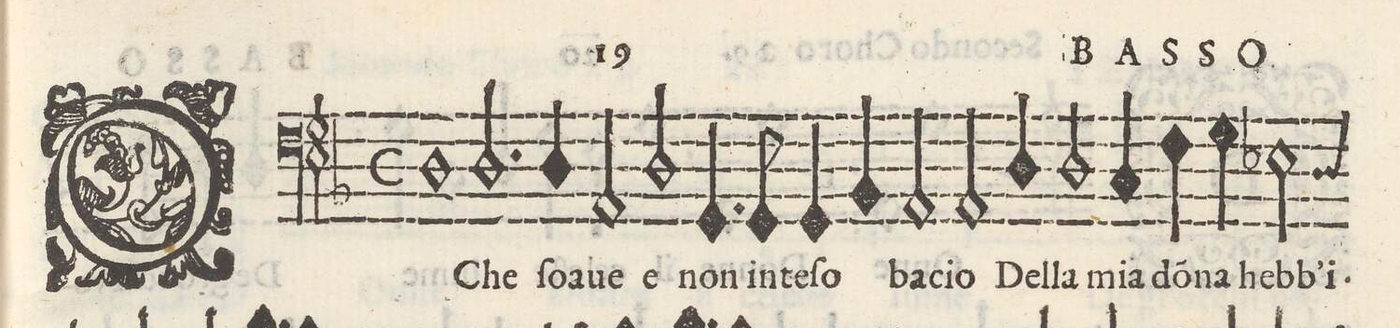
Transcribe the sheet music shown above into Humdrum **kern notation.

**kern	**text
*I"BASSO	*
*clefF4	*
*k[b-]	*
*met(C)	*
*M2/1	*
1D	O
2.D/	Che
4D/	ſo-
=2-	=2-
2AA/	-a-
2D/	ue e
4.GG/	non
8GG/	in-
4GG/	-te-
4BB-/	-ſo
=3-	=3-
2AA/	ba-
2AA/	-cio
4D/	Del-
2D/	-la
4C/	mia
=4-	=4-
4F\	dõ(n)-
4G\	n(a) heb-
2E-X\	-b'i-
*custos:D	*
*-	*-
